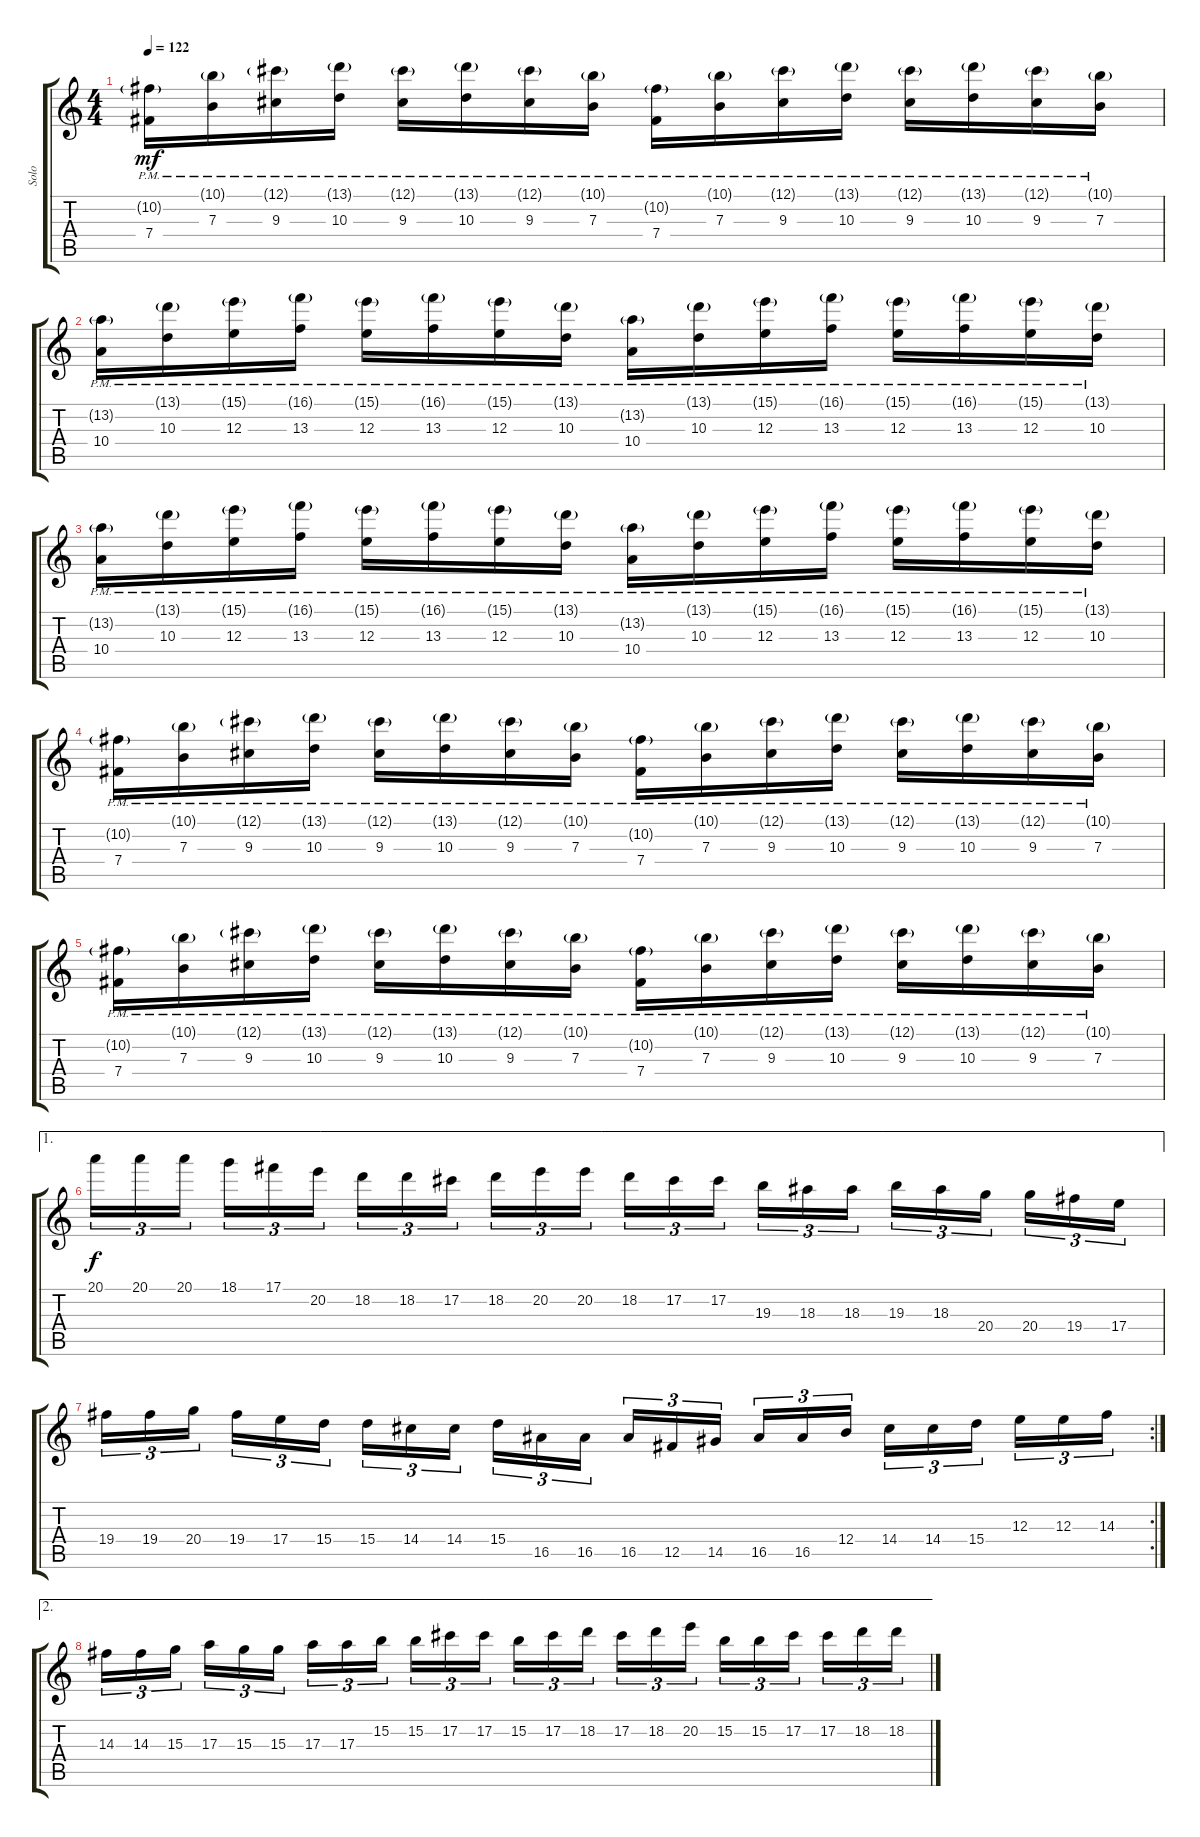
\track ("Solo" "Solo") {instrument distortionguitar}
\staff {score tabs}
\tuning (Db4 Ab3 E3 B2 Gb2 B1) {hide}
\ts (4 4)
\tempo 122
\clef g2
\ks c
(10.2{g pm} 7.4{pm}).16{dy mf} (10.1{g pm} 7.3{pm}).16 (12.1{g pm} 9.3{pm}).16 (13.1{g pm} 10.3{pm}).16 (12.1{g pm} 9.3{pm}).16 (13.1{g pm} 10.3{pm}).16 (12.1{g pm} 9.3{pm}).16 (10.1{g pm} 7.3{pm}).16 (10.2{g pm} 7.4{pm}).16 (10.1{g pm} 7.3{pm}).16 (12.1{g pm} 9.3{pm}).16 (13.1{g pm} 10.3{pm}).16 (12.1{g pm} 9.3{pm}).16 (13.1{g pm} 10.3{pm}).16 (12.1{g pm} 9.3{pm}).16 (10.1{g pm} 7.3{pm}).16 |
(13.2{g} 10.4{pm}).16 (13.1{g} 10.3{pm}).16 (15.1{g} 12.3{pm}).16 (16.1{g} 13.3{pm}).16 (15.1{g} 12.3{pm}).16 (16.1{g} 13.3{pm}).16 (15.1{g} 12.3{pm}).16 (13.1{g} 10.3{pm}).16 (13.2{g} 10.4{pm}).16 (13.1{g} 10.3{pm}).16 (15.1{g} 12.3{pm}).16 (16.1{g} 13.3{pm}).16 (15.1{g} 12.3{pm}).16 (16.1{g} 13.3{pm}).16 (15.1{g} 12.3{pm}).16 (13.1{g} 10.3{pm}).16 |
(13.2{g} 10.4{pm}).16 (13.1{g} 10.3{pm}).16 (15.1{g} 12.3{pm}).16 (16.1{g} 13.3{pm}).16 (15.1{g} 12.3{pm}).16 (16.1{g} 13.3{pm}).16 (15.1{g} 12.3{pm}).16 (13.1{g} 10.3{pm}).16 (13.2{g} 10.4{pm}).16 (13.1{g} 10.3{pm}).16 (15.1{g} 12.3{pm}).16 (16.1{g} 13.3{pm}).16 (15.1{g} 12.3{pm}).16 (16.1{g} 13.3{pm}).16 (15.1{g} 12.3{pm}).16 (13.1{g} 10.3{pm}).16 |
(10.2{g pm} 7.4{pm}).16 (10.1{g pm} 7.3{pm}).16 (12.1{g pm} 9.3{pm}).16 (13.1{g pm} 10.3{pm}).16 (12.1{g pm} 9.3{pm}).16 (13.1{g pm} 10.3{pm}).16 (12.1{g pm} 9.3{pm}).16 (10.1{g pm} 7.3{pm}).16 (10.2{g pm} 7.4{pm}).16 (10.1{g pm} 7.3{pm}).16 (12.1{g pm} 9.3{pm}).16 (13.1{g pm} 10.3{pm}).16 (12.1{g pm} 9.3{pm}).16 (13.1{g pm} 10.3{pm}).16 (12.1{g pm} 9.3{pm}).16 (10.1{g pm} 7.3{pm}).16 |
(10.2{g pm} 7.4{pm}).16 (10.1{g pm} 7.3{pm}).16 (12.1{g pm} 9.3{pm}).16 (13.1{g pm} 10.3{pm}).16 (12.1{g pm} 9.3{pm}).16 (13.1{g pm} 10.3{pm}).16 (12.1{g pm} 9.3{pm}).16 (10.1{g pm} 7.3{pm}).16 (10.2{g pm} 7.4{pm}).16 (10.1{g pm} 7.3{pm}).16 (12.1{g pm} 9.3{pm}).16 (13.1{g pm} 10.3{pm}).16 (12.1{g pm} 9.3{pm}).16 (13.1{g pm} 10.3{pm}).16 (12.1{g pm} 9.3{pm}).16 (10.1{g pm} 7.3{pm}).16 |
\ae 1
20.1.16{tu (3 2) dy f} 20.1.16{tu (3 2)} 20.1.16{tu (3 2) beam splitsecondary} 18.1.16{tu (3 2)} 17.1.16{tu (3 2)} 20.2.16{tu (3 2)} 18.2.16{tu (3 2)} 18.2.16{tu (3 2)} 17.2.16{tu (3 2) beam splitsecondary} 18.2.16{tu (3 2)} 20.2.16{tu (3 2)} 20.2.16{tu (3 2)} 18.2.16{tu (3 2)} 17.2.16{tu (3 2)} 17.2.16{tu (3 2) beam splitsecondary} 19.3.16{tu (3 2)} 18.3.16{tu (3 2)} 18.3.16{tu (3 2)} 19.3.16{tu (3 2)} 18.3.16{tu (3 2)} 20.4.16{tu (3 2) beam splitsecondary} 20.4.16{tu (3 2)} 19.4.16{tu (3 2)} 17.4.16{tu (3 2)} |
\rc 2
19.4.16{tu (3 2)} 19.4.16{tu (3 2)} 20.4.16{tu (3 2) beam splitsecondary} 19.4.16{tu (3 2)} 17.4.16{tu (3 2)} 15.4.16{tu (3 2)} 15.4.16{tu (3 2)} 14.4.16{tu (3 2)} 14.4.16{tu (3 2) beam splitsecondary} 15.4.16{tu (3 2)} 16.5.16{tu (3 2)} 16.5.16{tu (3 2)} 16.5.16{tu (3 2)} 12.5.16{tu (3 2)} 14.5.16{tu (3 2) beam splitsecondary} 16.5.16{tu (3 2)} 16.5.16{tu (3 2)} 12.4.16{tu (3 2)} 14.4.16{tu (3 2)} 14.4.16{tu (3 2)} 15.4.16{tu (3 2) beam splitsecondary} 12.3.16{tu (3 2)} 12.3.16{tu (3 2)} 14.3.16{tu (3 2)} |
\ae 2
14.3.16{tu (3 2)} 14.3.16{tu (3 2)} 15.3.16{tu (3 2) beam splitsecondary} 17.3.16{tu (3 2)} 15.3.16{tu (3 2)} 15.3.16{tu (3 2)} 17.3.16{tu (3 2)} 17.3.16{tu (3 2)} 15.2.16{tu (3 2) beam splitsecondary} 15.2.16{tu (3 2)} 17.2.16{tu (3 2)} 17.2.16{tu (3 2)} 15.2.16{tu (3 2)} 17.2.16{tu (3 2)} 18.2.16{tu (3 2) beam splitsecondary} 17.2.16{tu (3 2)} 18.2.16{tu (3 2)} 20.2.16{tu (3 2)} 15.2.16{tu (3 2)} 15.2.16{tu (3 2)} 17.2.16{tu (3 2) beam splitsecondary} 17.2.16{tu (3 2)} 18.2.16{tu (3 2)} 18.2.16{tu (3 2)}
